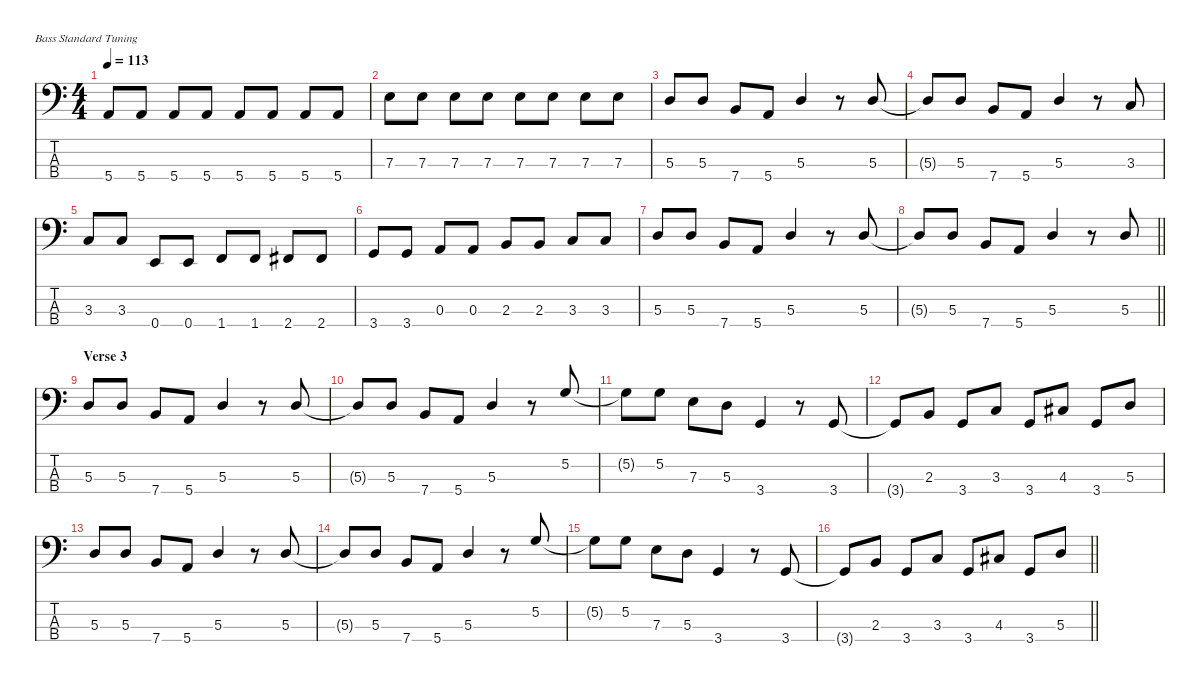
\defaultSystemsLayout 4
\hideDynamics
\bracketExtendMode nobrackets
\singleTrackTrackNamePolicy hidden
\multiTrackTrackNamePolicy hidden
\firstSystemTrackNameMode fullname
\firstSystemTrackNameOrientation horizontal
\otherSystemsTrackNameOrientation horizontal
\track ("Bass" "el.bs.") {instrument electricbassfinger}
\staff {score tabs}
\tuning (G2 D2 A1 E1)
\ts (4 4)
\tempo 113
\clef f4
\ks c
5.4.8{dy mf beam Up} 5.4.8{beam Up} 5.4.8{beam Up} 5.4.8{beam Up} 5.4.8{beam Up} 5.4.8{beam Up} 5.4.8{beam Up} 5.4.8{beam Up} |
7.3.8{beam Down} 7.3.8{beam Down} 7.3.8{beam Down} 7.3.8{beam Down} 7.3.8{beam Down} 7.3.8{beam Down} 7.3.8{beam Down} 7.3.8{beam Down} |
5.3.8{beam Up} 5.3.8{beam Up} 7.4.8{beam Up} 5.4.8{beam Up} 5.3.4{beam Up} r.8{beam Up} 5.3.8{beam Up} |
5.3{t}.8{beam Up} 5.3.8{beam Up} 7.4.8{beam Up} 5.4.8{beam Up} 5.3.4{beam Up} r.8{beam Up} 3.3.8{beam Up} |
3.3.8{beam Up} 3.3.8{beam Up} 0.4.8{beam Up} 0.4.8{beam Up} 1.4.8{beam Up} 1.4.8{beam Up} 2.4{acc #}.8{beam Up} 2.4{acc #}.8{beam Up} |
3.4.8{beam Up} 3.4.8{beam Up} 0.3.8{beam Up} 0.3.8{beam Up} 2.3.8{beam Up} 2.3.8{beam Up} 3.3.8{beam Up} 3.3.8{beam Up} |
5.3.8{beam Up} 5.3.8{beam Up} 7.4.8{beam Up} 5.4.8{beam Up} 5.3.4{beam Up} r.8{beam Up} 5.3.8{beam Up} |
\barLineRight lightlight
5.3{t}.8{beam Up} 5.3.8{beam Up} 7.4.8{beam Up} 5.4.8{beam Up} 5.3.4{beam Up} r.8{beam Up} 5.3.8{beam Up} |
\section ("" "Verse 3")
5.3.8{beam Up} 5.3.8{beam Up} 7.4.8{beam Up} 5.4.8{beam Up} 5.3.4{beam Up} r.8{beam Up} 5.3.8{beam Up} |
5.3{t}.8{beam Up} 5.3.8{beam Up} 7.4.8{beam Up} 5.4.8{beam Up} 5.3.4{beam Up} r.8{beam Up} 5.2.8{beam Down} |
5.2{t}.8{beam Down} 5.2.8{beam Down} 7.3.8{beam Down} 5.3.8{beam Down} 3.4.4{beam Up} r.8{beam Up} 3.4.8{beam Up} |
3.4{t}.8{beam Up} 2.3.8{beam Up} 3.4.8{beam Up} 3.3.8{beam Up} 3.4.8{beam Up} 4.3{acc #}.8{beam Up} 3.4.8{beam Up} 5.3.8{beam Up} |
5.3.8{beam Up} 5.3.8{beam Up} 7.4.8{beam Up} 5.4.8{beam Up} 5.3.4{beam Up} r.8{beam Up} 5.3.8{beam Up} |
5.3{t}.8{beam Up} 5.3.8{beam Up} 7.4.8{beam Up} 5.4.8{beam Up} 5.3.4{beam Up} r.8{beam Up} 5.2.8{beam Down} |
5.2{t}.8{beam Down} 5.2.8{beam Down} 7.3.8{beam Down} 5.3.8{beam Down} 3.4.4{beam Up} r.8{beam Up} 3.4.8{beam Up} |
\barLineRight lightlight
3.4{t}.8{beam Up} 2.3.8{beam Up} 3.4.8{beam Up} 3.3.8{beam Up} 3.4.8{beam Up} 4.3{acc #}.8{beam Up} 3.4.8{beam Up} 5.3.8{beam Up}
